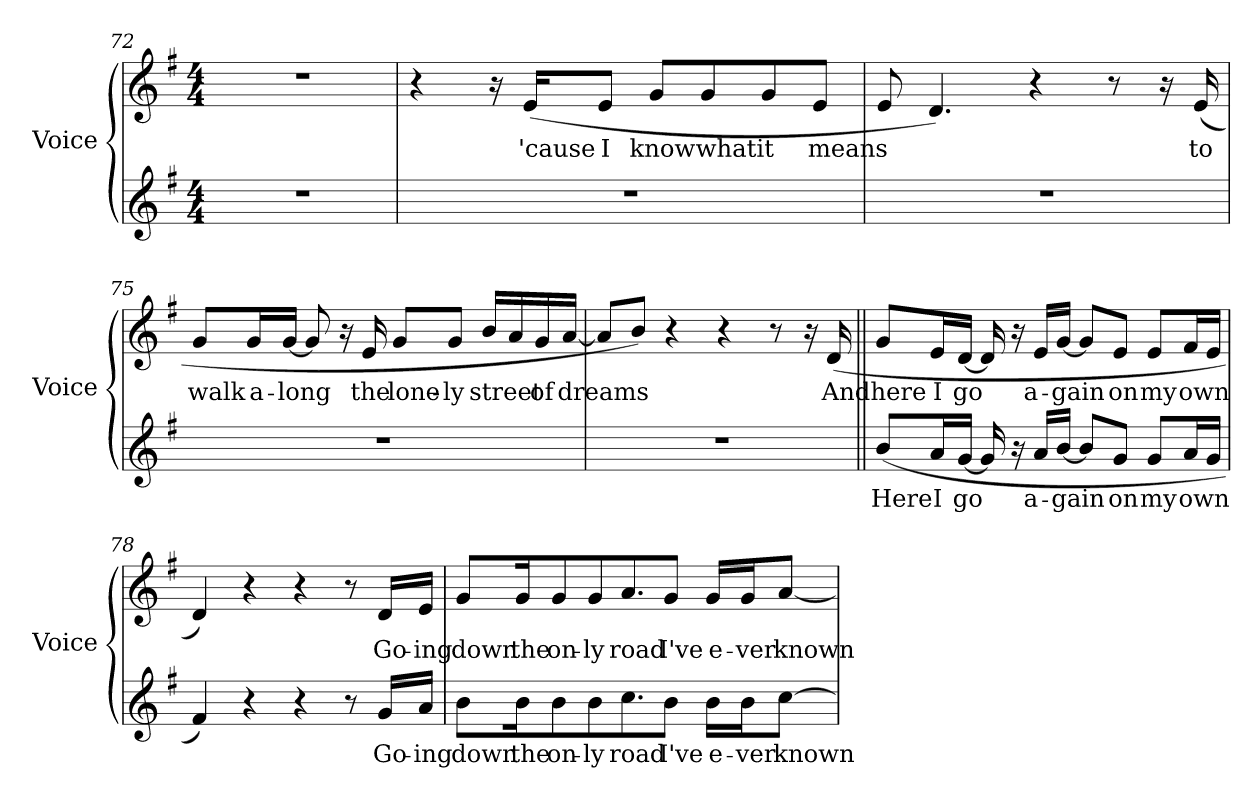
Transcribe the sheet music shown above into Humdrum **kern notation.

**kern	**text	**kern	**text
*part2	*part2	*part1	*part1
*staff2	*staff2	*staff1	*staff1
*I"Voice	*	*I"Voice	*
*I'Voice	*	*I'Voice	*
!!LO:LB:g=z
*clefG2	*	*clefG2	*
*k[f#]	*	*k[f#]	*
*G:	*	*G:	*
*M4/4	*	*M4/4	*
=72	=72	=72	=72
1r	.	1r	.
=73	=73	=73	=73
1r	.	4r	.
.	.	16r	.
!	!	!	!LO:LY:b:color=#000000
.	.	(16ei/KL	'cause
!	!	!	!LO:LY:b:color=#000000
.	.	8ei/J	I
!	!	!	!LO:LY:b:color=#000000
.	.	8gi/L	know
!	!	!	!LO:LY:b:color=#000000
.	.	8gi/	what
!	!	!	!LO:LY:b:color=#000000
.	.	8gi/	it
!	!	!	!LO:LY:b:color=#000000
.	.	8ei/J	means
=74	=74	=74	=74
1r	.	8ei/	.
.	.	4.di/)	.
.	.	4r	.
.	.	8r	.
.	.	16r	.
!	!	!	!LO:LY:b:color=#000000
.	.	(16ei/	to
!!LO:LB:g=z
=75	=75	=75	=75
!	!	!	!LO:LY:b:color=#000000
1r	.	8gi/L	walk
!	!	!	!LO:LY:b:color=#000000
.	.	16gi/L	a-
!	!	!	!LO:LY:b:color=#000000
.	.	[16gi/JJ	-long
.	.	8gi/]	.
.	.	16r	.
!	!	!	!LO:LY:b:color=#000000
.	.	16ei/	the
!	!	!	!LO:LY:b:color=#000000
.	.	8gi/L	lone-
!	!	!	!LO:LY:b:color=#000000
.	.	8gi/J	-ly
!	!	!	!LO:LY:b:color=#000000
.	.	16bi/LL	street
.	.	16ai/	.
!	!	!	!LO:LY:b:color=#000000
.	.	16gi/	of
!	!	!	!LO:LY:b:color=#000000
.	.	[16ai/JJ	dreams
=76	=76	=76	=76
1r	.	8ai/L]	.
.	.	8bi/J)	.
.	.	4r	.
.	.	4r	.
.	.	8r	.
.	.	16r	.
!	!	!	!LO:LY:b:color=#000000
.	.	(16di/	And
=77||	=77||	=77||	=77||
!	!LO:LY:b:color=#000000	!	!
!	!	!	!LO:LY:b:color=#000000
(8bi/L	Here	8gi/L	here
!	!LO:LY:b:color=#000000	!	!
!	!	!	!LO:LY:b:color=#000000
16ai/L	I	16ei/L	I
!	!LO:LY:b:color=#000000	!	!
!	!	!	!LO:LY:b:color=#000000
[16gi/JJ	go	[16di/JJ	go
16gi/]	.	16di/]	.
16r	.	16r	.
!	!LO:LY:b:color=#000000	!	!
!	!	!	!LO:LY:b:color=#000000
16ai/LL	a-	16ei/LL	a-
!	!LO:LY:b:color=#000000	!	!
!	!	!	!LO:LY:b:color=#000000
[16bi/JJ	-gain	[16gi/JJ	-gain
8bi/L]	.	8gi/L]	.
!	!LO:LY:b:color=#000000	!	!
!	!	!	!LO:LY:b:color=#000000
8gi/J	on	8ei/J	on
!	!LO:LY:b:color=#000000	!	!
!	!	!	!LO:LY:b:color=#000000
8gi/L	my	8ei/L	my
!	!LO:LY:b:color=#000000	!	!
!	!	!	!LO:LY:b:color=#000000
16ai/L	own	16f#i/L	own
16gi/JJ	.	16ei/JJ	.
!!LO:LB:g=z
=78	=78	=78	=78
4f#i/)	.	4di/)	.
4r	.	4r	.
4r	.	4r	.
8r	.	8r	.
!	!LO:LY:b:color=#000000	!	!
!	!	!	!LO:LY:b:color=#000000
16gi/LL	Go-	16di/LL	Go-
!	!LO:LY:b:color=#000000	!	!
!	!	!	!LO:LY:b:color=#000000
16ai/JJ	-ing	16ei/JJ	-ing
=79	=79	=79	=79
!	!LO:LY:b:color=#000000	!	!
!	!	!	!LO:LY:b:color=#000000
8bi\L	down	8gi/L	down
!	!LO:LY:b:color=#000000	!	!
!	!	!	!LO:LY:b:color=#000000
16bi\k	the	16gi/k	the
!	!LO:LY:b:color=#000000	!	!
!	!	!	!LO:LY:b:color=#000000
8bi\	on-	8gi/	on-
!	!LO:LY:b:color=#000000	!	!
!	!	!	!LO:LY:b:color=#000000
8bi\	-ly	8gi/	-ly
!	!LO:LY:b:color=#000000	!	!
!	!	!	!LO:LY:b:color=#000000
8.cci\	road	8.ai/	road
!	!LO:LY:b:color=#000000	!	!
!	!	!	!LO:LY:b:color=#000000
8bi\J	I've	8gi/J	I've
!	!LO:LY:b:color=#000000	!	!
!	!	!	!LO:LY:b:color=#000000
16bi\LL	e-	16gi/LL	e-
!	!LO:LY:b:color=#000000	!	!
!	!	!	!LO:LY:b:color=#000000
16bi\J	-ver	16gi/J	-ver
!	!LO:LY:b:color=#000000	!	!
!	!	!	!LO:LY:b:color=#000000
[8cci\J	known	[8ai/J	known
=	=	=	=
*-	*-	*-	*-
